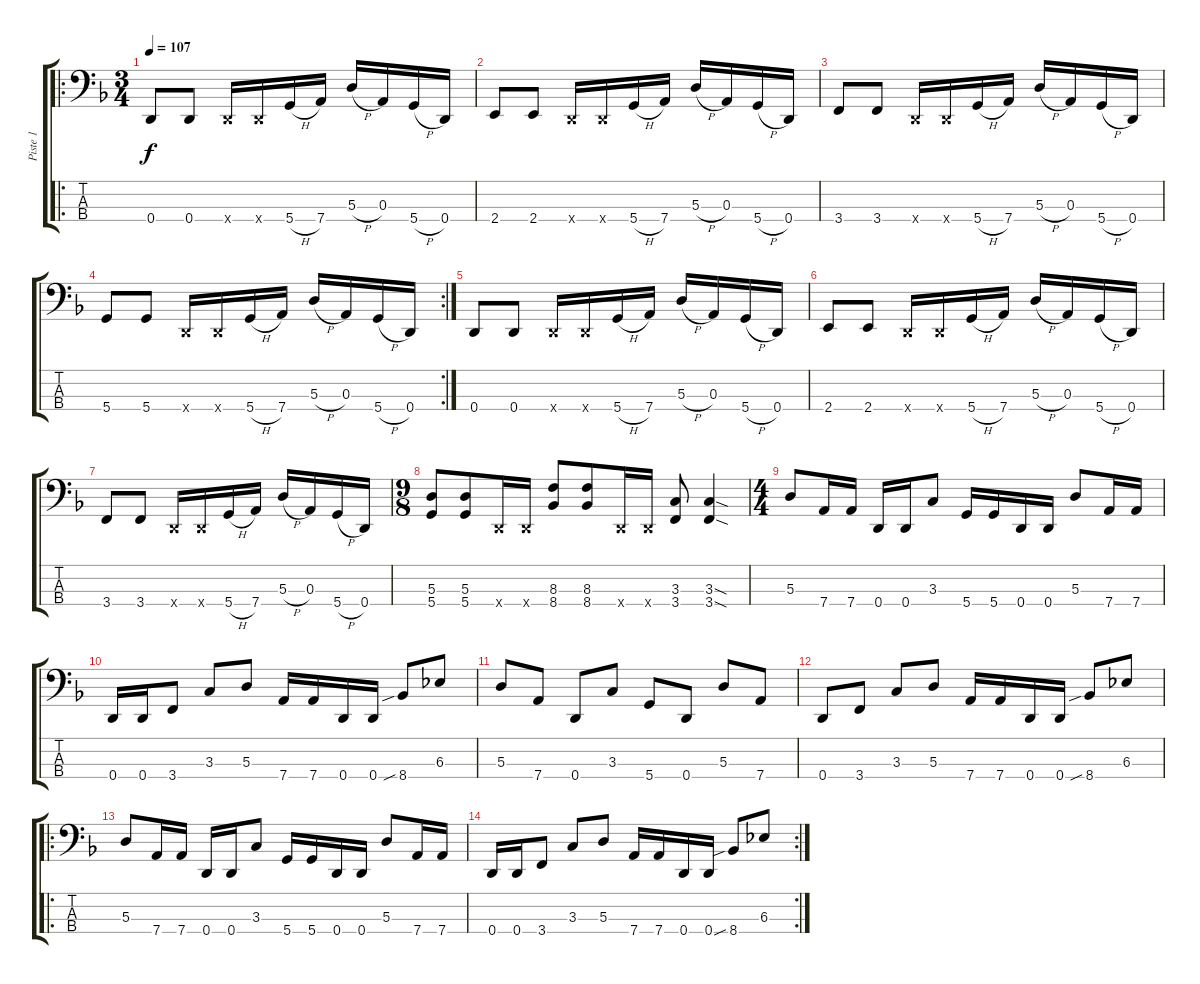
\track ("Piste 1" "Piste 1") {instrument electricbasspick}
\staff {score tabs}
\tuning (G2 D2 A1 D1) {hide}
\ro
\ts (3 4)
\tempo 107
\clef f4
\ks f
0.4.8{dy f} 0.4.8 0.4{x}.16 0.4{x}.16 5.4{h}.16 7.4.16 5.3{h}.16 0.3.16 5.4{h}.16 0.4.16 |
2.4.8 2.4.8 0.4{x}.16 0.4{x}.16 5.4{h}.16 7.4.16 5.3{h}.16 0.3.16 5.4{h}.16 0.4.16 |
3.4.8 3.4.8 0.4{x}.16 0.4{x}.16 5.4{h}.16 7.4.16 5.3{h}.16 0.3.16 5.4{h}.16 0.4.16 |
\rc 2
5.4.8 5.4.8 0.4{x}.16 0.4{x}.16 5.4{h}.16 7.4.16 5.3{h}.16 0.3.16 5.4{h}.16 0.4.16 |
0.4.8 0.4.8 0.4{x}.16 0.4{x}.16 5.4{h}.16 7.4.16 5.3{h}.16 0.3.16 5.4{h}.16 0.4.16 |
2.4.8 2.4.8 0.4{x}.16 0.4{x}.16 5.4{h}.16 7.4.16 5.3{h}.16 0.3.16 5.4{h}.16 0.4.16 |
3.4.8 3.4.8 0.4{x}.16 0.4{x}.16 5.4{h}.16 7.4.16 5.3{h}.16 0.3.16 5.4{h}.16 0.4.16 |
\ts (9 8)
(5.3 5.4).8 (5.3 5.4).8 0.4{x}.16 0.4{x}.16 (8.3 8.4).8 (8.3 8.4).8 0.4{x}.16 0.4{x}.16 (3.3 3.4).8 (3.3{sod} 3.4{sod}).4 |
\ts (4 4)
5.3.8 7.4.16 7.4.16 0.4.16 0.4.16 3.3.8 5.4.16 5.4.16 0.4.16 0.4.16 5.3.8 7.4.16 7.4.16 |
0.4.16 0.4.16 3.4.8 3.3.8 5.3.8 7.4.16 7.4.16 0.4.16 0.4.16 8.4{sib}.8 6.3.8 |
5.3.8 7.4.8 0.4.8 3.3.8 5.4.8 0.4.8 5.3.8 7.4.8 |
0.4.8 3.4.8 3.3.8 5.3.8 7.4.16 7.4.16 0.4.16 0.4.16 8.4{sib}.8 6.3.8 |
\ro
5.3.8 7.4.16 7.4.16 0.4.16 0.4.16 3.3.8 5.4.16 5.4.16 0.4.16 0.4.16 5.3.8 7.4.16 7.4.16 |
\rc 2
0.4.16 0.4.16 3.4.8 3.3.8 5.3.8 7.4.16 7.4.16 0.4.16 0.4.16 8.4{sib}.8 6.3.8
